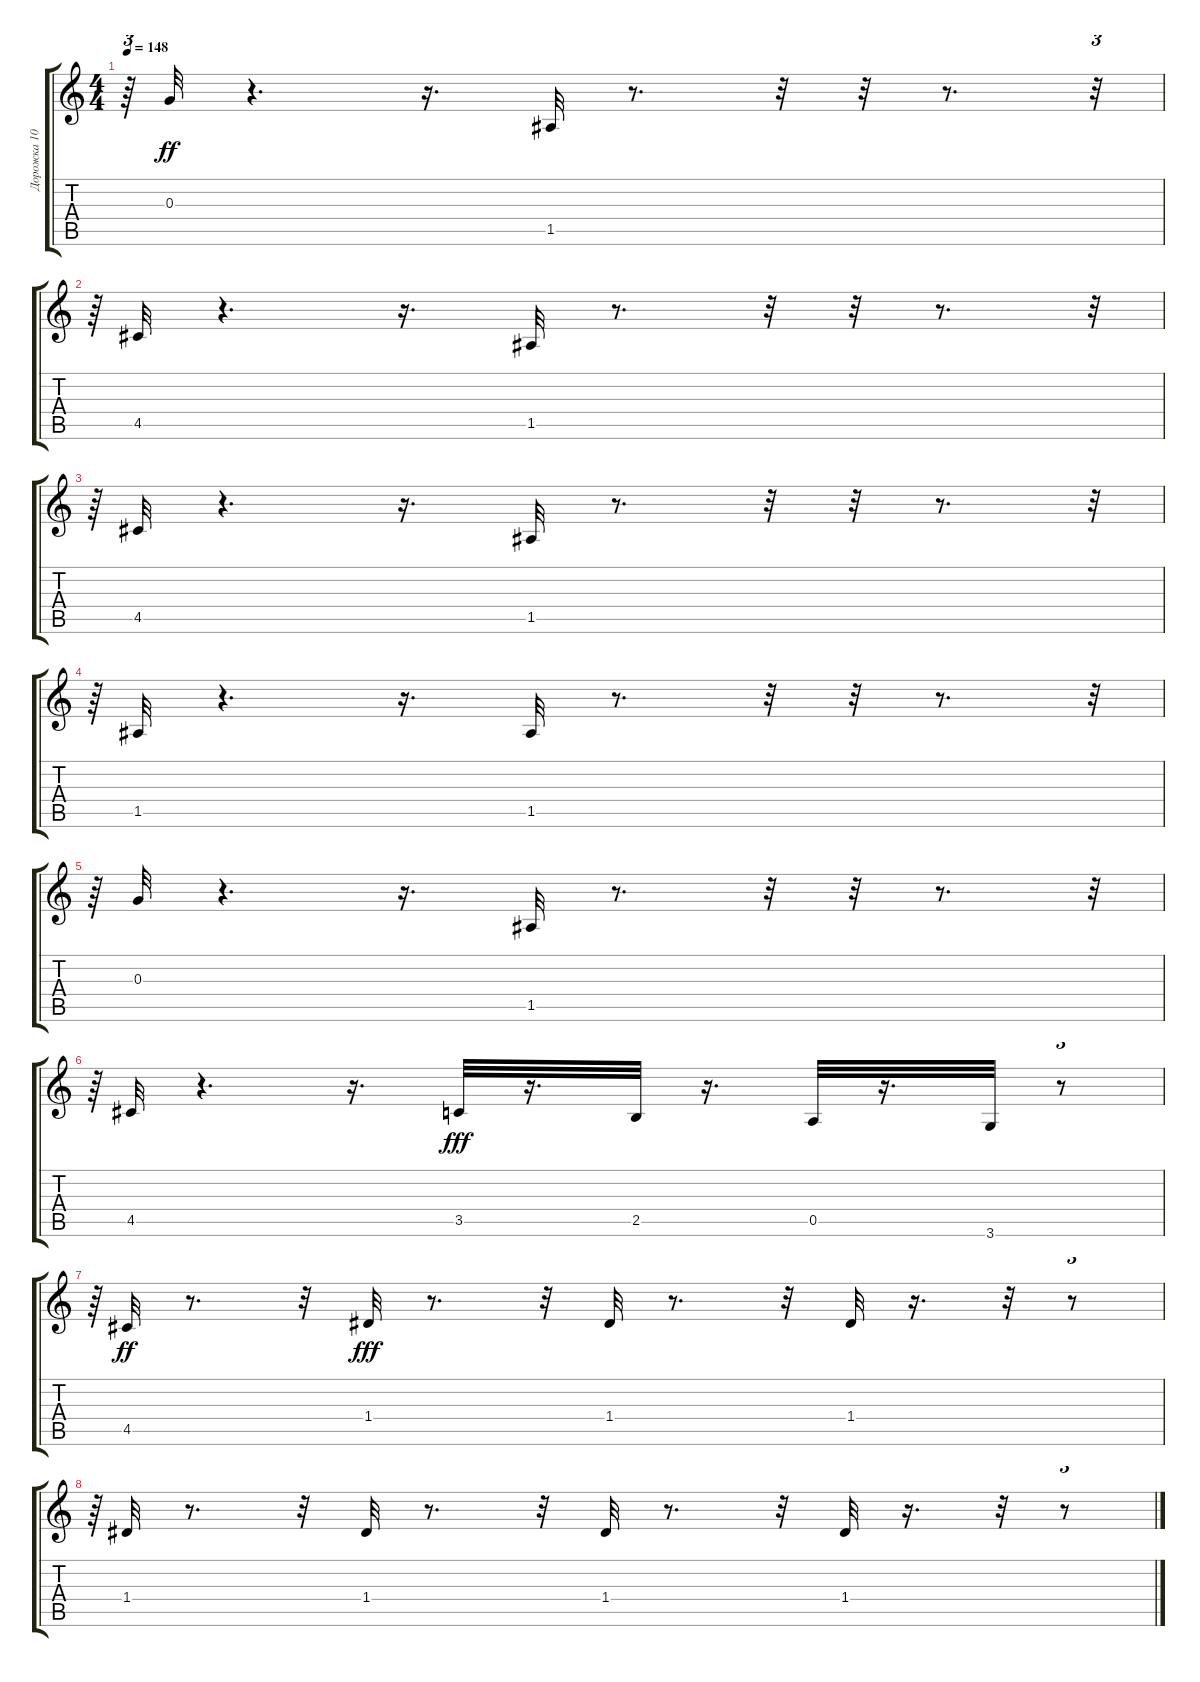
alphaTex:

\track ("Дорожка 10" "Дорожка 10") {instrument acousticguitarnylon}
\staff {score tabs}
\tuning (E4 B3 G3 D3 A2 E2) {hide}
\ts (4 4)
\tempo 148
\clef g2
\ks c
r.64{tu (3 2) dy ff} 0.3.32 r.4{d} r.16{d} 1.5.32 r.8{d} r.32 r.32 r.8{d} r.32{tu (3 2)} |
r.64{tu (3 2)} 4.5.32 r.4{d} r.16{d} 1.5.32 r.8{d} r.32 r.32 r.8{d} r.32{tu (3 2)} |
r.64{tu (3 2)} 4.5.32 r.4{d} r.16{d} 1.5.32 r.8{d} r.32 r.32 r.8{d} r.32{tu (3 2)} |
r.64{tu (3 2)} 1.5.32 r.4{d} r.16{d} 1.5.32 r.8{d} r.32 r.32 r.8{d} r.32{tu (3 2)} |
r.64{tu (3 2)} 0.3.32 r.4{d} r.16{d} 1.5.32 r.8{d} r.32 r.32 r.8{d} r.32{tu (3 2)} |
r.64{tu (3 2)} 4.5.32 r.4{d} r.16{d} 3.5.32{dy fff} r.16{d} 2.5.32 r.16{d} 0.5.32 r.16{d} 3.6.32 r.8{tu (3 2)} |
r.64{tu (3 2)} 4.5.32{dy ff} r.8{d} r.32 1.4.32{dy fff} r.8{d} r.32 1.4.32 r.8{d} r.32 1.4.32 r.16{d} r.32 r.8{tu (3 2)} |
r.64{tu (3 2)} 1.4.32 r.8{d} r.32 1.4.32 r.8{d} r.32 1.4.32 r.8{d} r.32 1.4.32 r.16{d} r.32 r.8{tu (3 2)}
